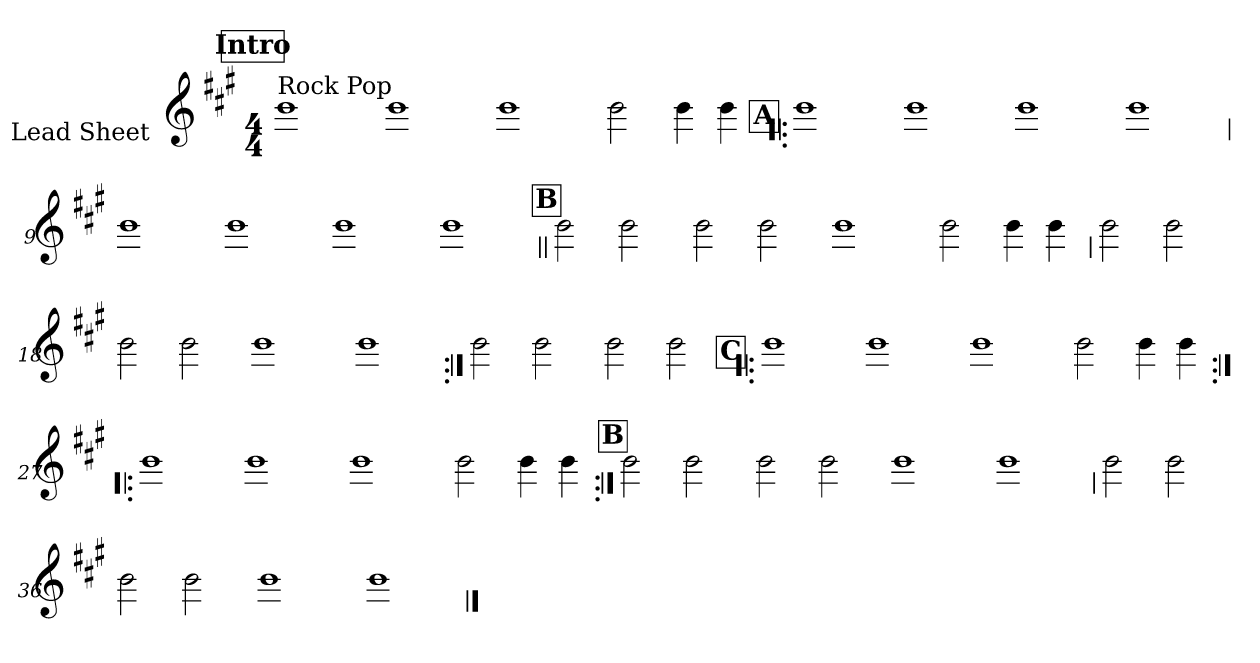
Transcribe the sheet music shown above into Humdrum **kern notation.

**kern
*part1
*staff1
*I"Lead Sheet
*stria0
*clefG2
*k[f#c#g#]
*A:
*M4/4
*MM123
!!LO:REH:place=s1:a:t=Intro
=1||
!LO:TX:a:t=Rock Pop
1b
=2-
1b
=3-
1b
=4-
2b
4b
4b
!!LO:LB:g=z
!!LO:REH:place=s1:a:t=A
=5!|:
1b
=6-
1b
=7-
1b
=8-
1b
!!LO:LB:g=z
=9
1b
=10-
1b
=11-
1b
=12-
1b
!!LO:LB:g=z
!!LO:REH:place=s1:a:t=B
=13||
2b
2b
=14-
2b
2b
=15-
1b
=16-
2b
4b
4b
!!LO:LB:g=z
=17
2b
2b
=18-
2b
2b
=19-
1b
=20-
1b
!!LO:LB:g=z
=21:|!
2b
2b
=22-
2b
2b
!!LO:LB:g=z
!!LO:REH:place=s1:a:t=C
=23!|:
1b
=24-
1b
=25-
1b
=26-
2b
4b
4b
!!LO:LB:g=z
=27:|!|:
1b
=28-
1b
=29-
1b
=30-
2b
4b
4b
!!LO:LB:g=z
!!LO:REH:place=s1:a:t=B
=31:|!
2b
2b
=32-
2b
2b
=33-
1b
=34-
1b
!!LO:LB:g=z
=35
2b
2b
=36-
2b
2b
=37-
1b
=38-
1b
==
*-
